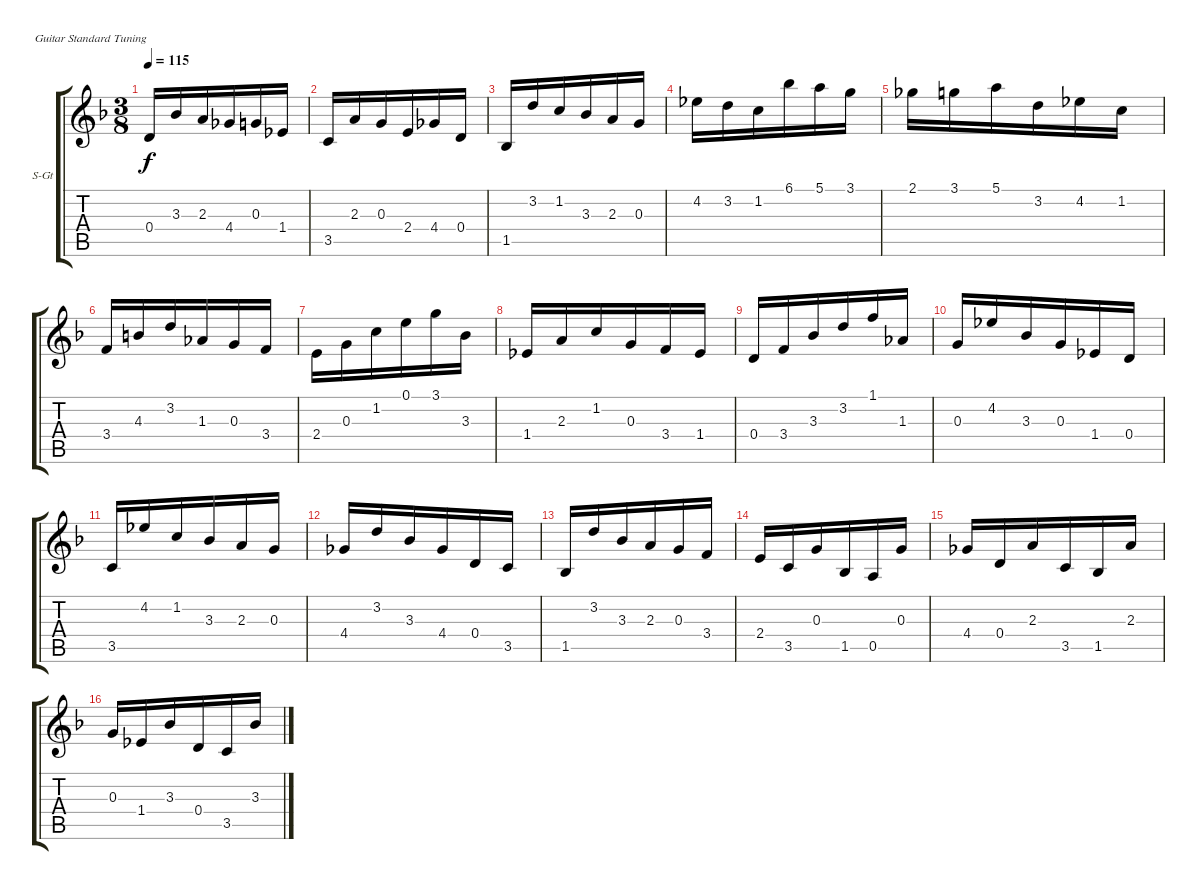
\bracketExtendMode groupsimilarinstruments
\firstSystemTrackNameOrientation horizontal
\otherSystemsTrackNameOrientation horizontal
\track ("Pista 1" "S-Gt") {instrument acousticguitarsteel}
\staff {score tabs}
\tuning (E4 B3 G3 D3 A2 E2)
\ts (3 8)
\tempo 115
\clef g2
\ks f
0.4.16{dy f} 3.3.16 2.3.16 4.4.16 0.3.16 1.4.16 |
3.5.16 2.3.16 0.3.16 2.4.16 4.4.16 0.4.16 |
1.5.16 3.2.16 1.2.16 3.3.16 2.3.16 0.3.16 |
4.2.16 3.2.16 1.2.16 6.1.16 5.1.16 3.1.16 |
2.1.16 3.1.16 5.1.16 3.2.16 4.2.16 1.2.16 |
3.4.16 4.3.16 3.2.16 1.3.16 0.3.16 3.4.16 |
2.4.16 0.3.16 1.2.16 0.1.16 3.1.16 3.3.16 |
1.4.16 2.3.16 1.2.16 0.3.16 3.4.16 1.4.16 |
0.4.16 3.4.16 3.3.16 3.2.16 1.1.16 1.3.16 |
0.3.16 4.2.16 3.3.16 0.3.16 1.4.16 0.4.16 |
3.5.16 4.2.16 1.2.16 3.3.16 2.3.16 0.3.16 |
4.4.16 3.2.16 3.3.16 4.4.16 0.4.16 3.5.16 |
1.5.16 3.2.16 3.3.16 2.3.16 0.3.16 3.4.16 |
2.4.16 3.5.16 0.3.16 1.5.16 0.5.16 0.3.16 |
4.4.16 0.4.16 2.3.16 3.5.16 1.5.16 2.3.16 |
0.3.16 1.4.16 3.3.16 0.4.16 3.5.16 3.3.16
